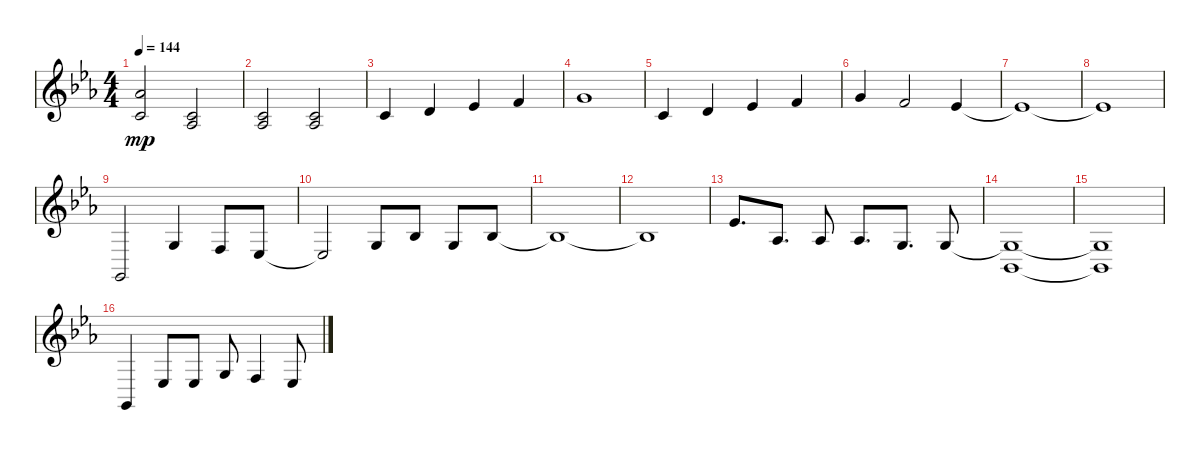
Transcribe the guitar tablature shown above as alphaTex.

\track "" {instrument acousticgrandpiano}
\staff {score}
\tuning (E4 B3 G3 D3 A2 E2) {hide}
\ts (4 4)
\tempo 144
\clef g2
\ks eb
(4.1 1.2).2{dy mp} (1.2 1.3).2 |
(1.2 1.3).2 (1.2 1.3).2 |
1.2.4 3.2.4 4.2.4 1.1.4 |
3.1.1 |
1.2.4 3.2.4 4.2.4 1.1.4 |
3.1.4 1.1.2 4.2.4 |
4.2{t}.1 |
4.2{t}.1 |
3.6.2 0.3.4 3.4.8 1.4.8 |
1.4{t}.2 0.3.8 3.3.8 0.3.8 3.3.8 |
3.3{t}.1 |
3.3{t}.1 |
4.2.8{d} 1.3.8{d} 1.3.8 1.3.8{d} 0.3.8{d} 0.3.8 |
(0.3{t} 1.5).1 |
(0.3{t} 1.5{t}).1 |
3.6.4 1.4.8 1.4.8 0.3.8 3.4.4 1.4.8
